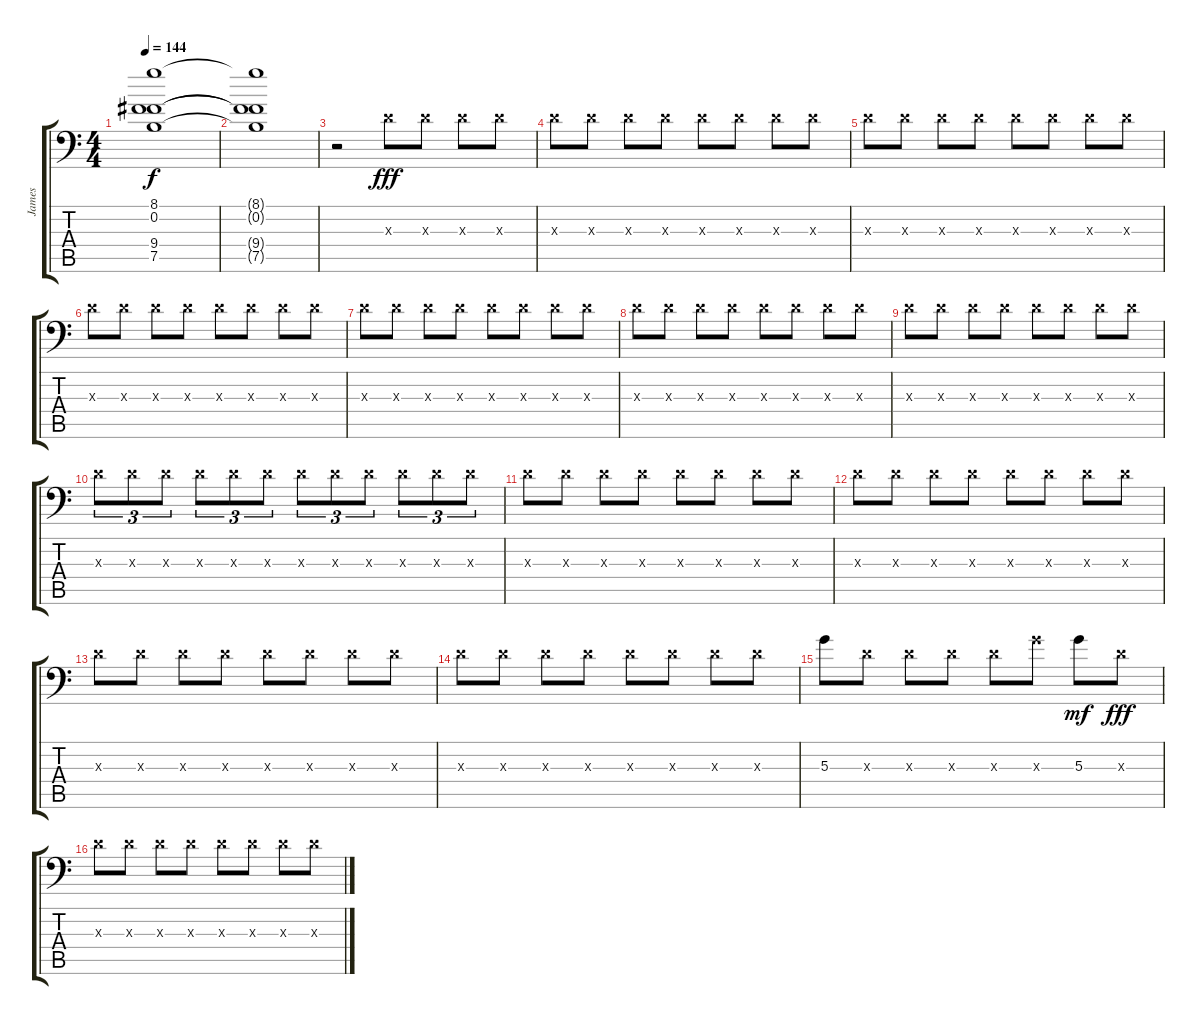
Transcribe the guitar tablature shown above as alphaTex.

\track ("James" "James") {instrument overdrivenguitar}
\staff {score tabs}
\tuning (B3 Gb3 D3 A2 E2 A1) {hide}
\ts (4 4)
\tempo 144
\clef f4
\ks c
(8.1{t} 0.2{t} 9.4{t} 7.5{t}).1{dy f} |
(8.1{t} 0.2{t} 9.4{t} 7.5{t}).1{volume 0} |
r.2 0.3{x}.8{dy fff volume 12} 0.3{x}.8 0.3{x}.8 0.3{x}.8 |
0.3{x}.8 0.3{x}.8 0.3{x}.8 0.3{x}.8 0.3{x}.8 0.3{x}.8 0.3{x}.8 0.3{x}.8 |
0.3{x}.8 0.3{x}.8 0.3{x}.8 0.3{x}.8 0.3{x}.8 0.3{x}.8 0.3{x}.8 0.3{x}.8 |
0.3{x}.8 0.3{x}.8 0.3{x}.8 0.3{x}.8 0.3{x}.8 0.3{x}.8 0.3{x}.8 0.3{x}.8 |
0.3{x}.8 0.3{x}.8 0.3{x}.8 0.3{x}.8 0.3{x}.8 0.3{x}.8 0.3{x}.8 0.3{x}.8 |
0.3{x}.8 0.3{x}.8 0.3{x}.8 0.3{x}.8 0.3{x}.8 0.3{x}.8 0.3{x}.8 0.3{x}.8 |
0.3{x}.8 0.3{x}.8 0.3{x}.8 0.3{x}.8 0.3{x}.8 0.3{x}.8 0.3{x}.8 0.3{x}.8 |
0.3{x}.8{tu (3 2)} 0.3{x}.8{tu (3 2)} 0.3{x}.8{tu (3 2)} 0.3{x}.8{tu (3 2)} 0.3{x}.8{tu (3 2)} 0.3{x}.8{tu (3 2)} 0.3{x}.8{tu (3 2)} 0.3{x}.8{tu (3 2)} 0.3{x}.8{tu (3 2)} 0.3{x}.8{tu (3 2)} 0.3{x}.8{tu (3 2)} 0.3{x}.8{tu (3 2)} |
0.3{x}.8 0.3{x}.8 0.3{x}.8 0.3{x}.8 0.3{x}.8 0.3{x}.8 0.3{x}.8 0.3{x}.8 |
0.3{x}.8 0.3{x}.8 0.3{x}.8 0.3{x}.8 0.3{x}.8 0.3{x}.8 0.3{x}.8 0.3{x}.8 |
0.3{x}.8 0.3{x}.8 0.3{x}.8 0.3{x}.8 0.3{x}.8 0.3{x}.8 0.3{x}.8 0.3{x}.8 |
0.3{x}.8 0.3{x}.8 0.3{x}.8 0.3{x}.8 0.3{x}.8 0.3{x}.8 0.3{x}.8 0.3{x}.8 |
5.3.8 0.3{x}.8 0.3{x}.8 0.3{x}.8 0.3{x}.8 5.3{x}.8 5.3.8{dy mf} 0.3{x}.8{dy fff} |
0.3{x}.8 0.3{x}.8 0.3{x}.8 0.3{x}.8 0.3{x}.8 0.3{x}.8 0.3{x}.8 0.3{x}.8
